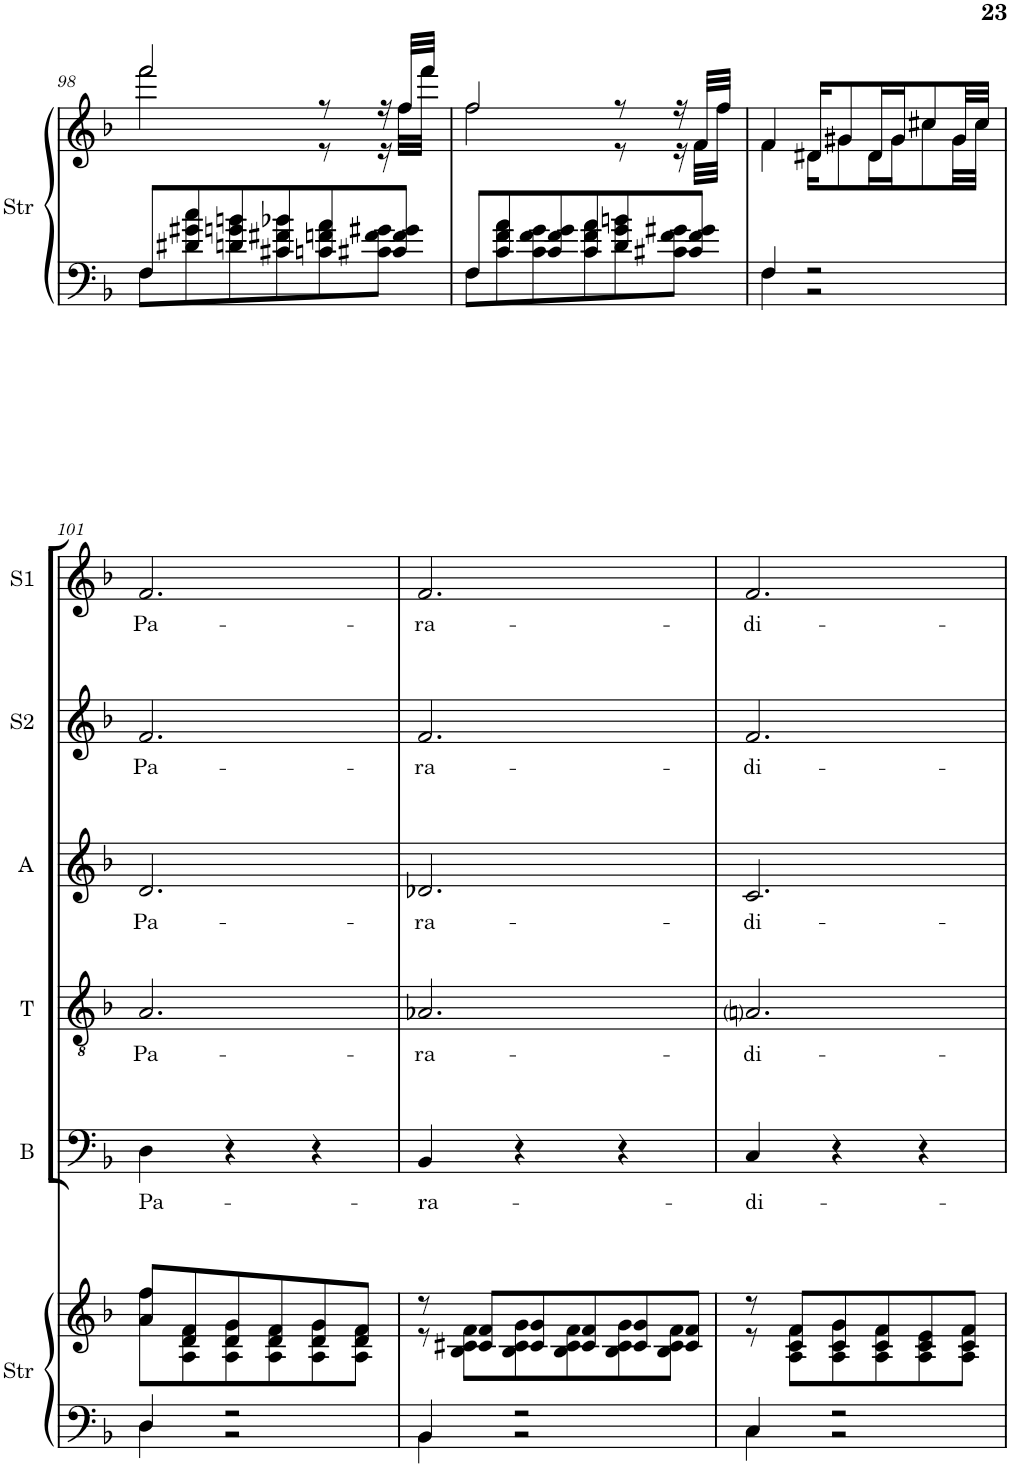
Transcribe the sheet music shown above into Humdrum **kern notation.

**kern	**kern	**kern	**text	**kern	**text	**kern	**text	**kern	**text	**kern	**text
*part6	*part6	*part5	*part5	*part4	*part4	*part3	*part3	*part2	*part2	*part1	*part1
*staff7	*staff6	*staff5	*staff5	*staff4	*staff4	*staff3	*staff3	*staff2	*staff2	*staff1	*staff1
*I"Strings	*	*I"Bass	*	*I"Tenor	*	*I"Alto	*	*I"Soprano 2	*	*I"Soprano 1	*
*I'Str	*	*I'B	*	*I'T	*	*I'A	*	*I'S2	*	*I'S1	*
!!LO:PB:g=z
*clefF4	*clefG2	*clefF4	*	*clefGv2	*	*clefG2	*	*clefG2	*	*clefG2	*
*k[b-]	*k[b-]	*k[b-]	*	*k[b-]	*	*k[b-]	*	*k[b-]	*	*k[b-]	*
*F:	*F:	*F:	*	*F:	*	*F:	*	*F:	*	*F:	*
*M3/4	*M3/4	*M3/4	*	*M3/4	*	*M3/4	*	*M3/4	*	*M3/4	*
=98	=98	=98	=98	=98	=98	=98	=98	=98	=98	=98	=98
*^	*^	*	*	*	*	*	*	*	*	*	*
8F/L	8F\L	2fff/	2fff\	2.r	.	2.r	.	2.r	.	2.r	.	2.r	.
8d#X/ 8g#X/ 8cc/	8d#\ 8g#\ 8cc\	.	.	.	.	.	.	.	.	.	.	.	.
8dn/ 8gn/ 8bn/	8d\ 8g\ 8b\	.	.	.	.	.	.	.	.	.	.	.	.
8c#X/ 8f#X/ 8b-X/	8c#\ 8f#\ 8b-\	.	.	.	.	.	.	.	.	.	.	.	.
8cn/ 8fn/ 8a/	8c\ 8f\ 8a\	8r	8r	.	.	.	.	.	.	.	.	.	.
8c#X/ 8f/ 8g#X/J	8c#\ 8f\ 8g#\J	16r	16r	.	.	.	.	.	.	.	.	.	.
.	.	32ff/LLL	32ff\LLL	.	.	.	.	.	.	.	.	.	.
.	.	32fff/JJJ	32fff\JJJ	.	.	.	.	.	.	.	.	.	.
=99	=99	=99	=99	=99	=99	=99	=99	=99	=99	=99	=99	=99	=99
8F/L	8F\L	2ff/	2ff\	2.r	.	2.r	.	2.r	.	2.r	.	2.r	.
8c/ 8f/ 8a/	8c\ 8f\ 8a\	.	.	.	.	.	.	.	.	.	.	.	.
8c/ 8f/ 8g/	8c\ 8f\ 8g\	.	.	.	.	.	.	.	.	.	.	.	.
8c/ 8f/ 8a/	8c\ 8f\ 8a\	.	.	.	.	.	.	.	.	.	.	.	.
8d/ 8g/ 8bn/	8d\ 8g\ 8b\	8r	8r	.	.	.	.	.	.	.	.	.	.
8c#X/ 8f/ 8g#X/J	8c#\ 8f\ 8g#\J	16r	16r	.	.	.	.	.	.	.	.	.	.
.	.	32f/LLL	32f\LLL	.	.	.	.	.	.	.	.	.	.
.	.	32ff/JJJ	32ff\JJJ	.	.	.	.	.	.	.	.	.	.
=100	=100	=100	=100	=100	=100	=100	=100	=100	=100	=100	=100	=100	=100
4F/	4F\	4f/	4f\	2.r	.	2.r	.	2.r	.	2.r	.	2.r	.
2r	2r	16d#X/KL	16d#\KL	.	.	.	.	.	.	.	.	.	.
.	.	8g#X/	8g#\	.	.	.	.	.	.	.	.	.	.
.	.	16d#/L	16d#\L	.	.	.	.	.	.	.	.	.	.
.	.	16g#/J	16g#\J	.	.	.	.	.	.	.	.	.	.
.	.	8cc#X/	8cc#\	.	.	.	.	.	.	.	.	.	.
.	.	32g#/LL	32g#\LL	.	.	.	.	.	.	.	.	.	.
.	.	32cc#/JJJ	32cc#\JJJ	.	.	.	.	.	.	.	.	.	.
!!LO:LB:g=z
=101	=101	=101	=101	=101	=101	=101	=101	=101	=101	=101	=101	=101	=101
*	*	*	*	*	*	*clefGv2	*	*	*	*	*	*	*
!	!	!	!	!	!LO:LY:b	!	!LO:LY:b	!	!LO:LY:b	!	!LO:LY:b	!	!LO:LY:b
4D/	4D\	8a/ 8ff/L	8a\ 8ff\L	4D\	Pa-	2.A/	Pa-	2.d/	Pa-	2.f/	Pa-	2.f/	Pa-
.	.	8d/ 8f/	8A\ 8d\ 8f\	.	.	.	.	.	.	.	.	.	.
2r	2r	8d/ 8g/	8A\ 8d\ 8g\	4r	.	.	.	.	.	.	.	.	.
.	.	8d/ 8f/	8A\ 8d\ 8f\	.	.	.	.	.	.	.	.	.	.
.	.	8d/ 8g/	8A\ 8d\ 8g\	4r	.	.	.	.	.	.	.	.	.
.	.	8d/ 8f/J	8A\ 8d\ 8f\J	.	.	.	.	.	.	.	.	.	.
=102	=102	=102	=102	=102	=102	=102	=102	=102	=102	=102	=102	=102	=102
!	!	!	!	!	!LO:LY:b	!	!LO:LY:b	!	!LO:LY:b	!	!LO:LY:b	!	!LO:LY:b
4BB-/	4BB-\	8r	8r	4BB-/	-ra-	2.A-X/	-ra-	2.d-X/	-ra-	2.f/	-ra-	2.f/	-ra-
.	.	8c#X/ 8f/L	8B-\ 8c#\ 8f\L	.	.	.	.	.	.	.	.	.	.
2r	2r	8c#/ 8g/	8B-\ 8c#\ 8g\	4r	.	.	.	.	.	.	.	.	.
.	.	8c#/ 8f/	8B-\ 8c#\ 8f\	.	.	.	.	.	.	.	.	.	.
.	.	8c#/ 8g/	8B-\ 8c#\ 8g\	4r	.	.	.	.	.	.	.	.	.
.	.	8c#/ 8f/J	8B-\ 8c#\ 8f\J	.	.	.	.	.	.	.	.	.	.
=103	=103	=103	=103	=103	=103	=103	=103	=103	=103	=103	=103	=103	=103
!	!	!	!	!	!LO:LY:b	!	!LO:LY:b	!	!LO:LY:b	!	!LO:LY:b	!	!LO:LY:b
4C/	4C\	8r	8r	4C/	-di-	2.Ani/	-di-	2.c/	-di-	2.f/	-di-	2.f/	-di-
.	.	8c/ 8f/L	8A\ 8c\ 8f\L	.	.	.	.	.	.	.	.	.	.
2r	2r	8c/ 8g/	8A\ 8c\ 8g\	4r	.	.	.	.	.	.	.	.	.
.	.	8c/ 8f/	8A\ 8c\ 8f\	.	.	.	.	.	.	.	.	.	.
.	.	8c/ 8e/	8A\ 8c\ 8e\	4r	.	.	.	.	.	.	.	.	.
.	.	8c/ 8f/J	8A\ 8c\ 8f\J	.	.	.	.	.	.	.	.	.	.
*v	*v	*	*	*	*	*	*	*	*	*	*	*	*
*	*v	*v	*	*	*	*	*	*	*	*	*	*
=	=	=	=	=	=	=	=	=	=	=	=
*-	*-	*-	*-	*-	*-	*-	*-	*-	*-	*-	*-
